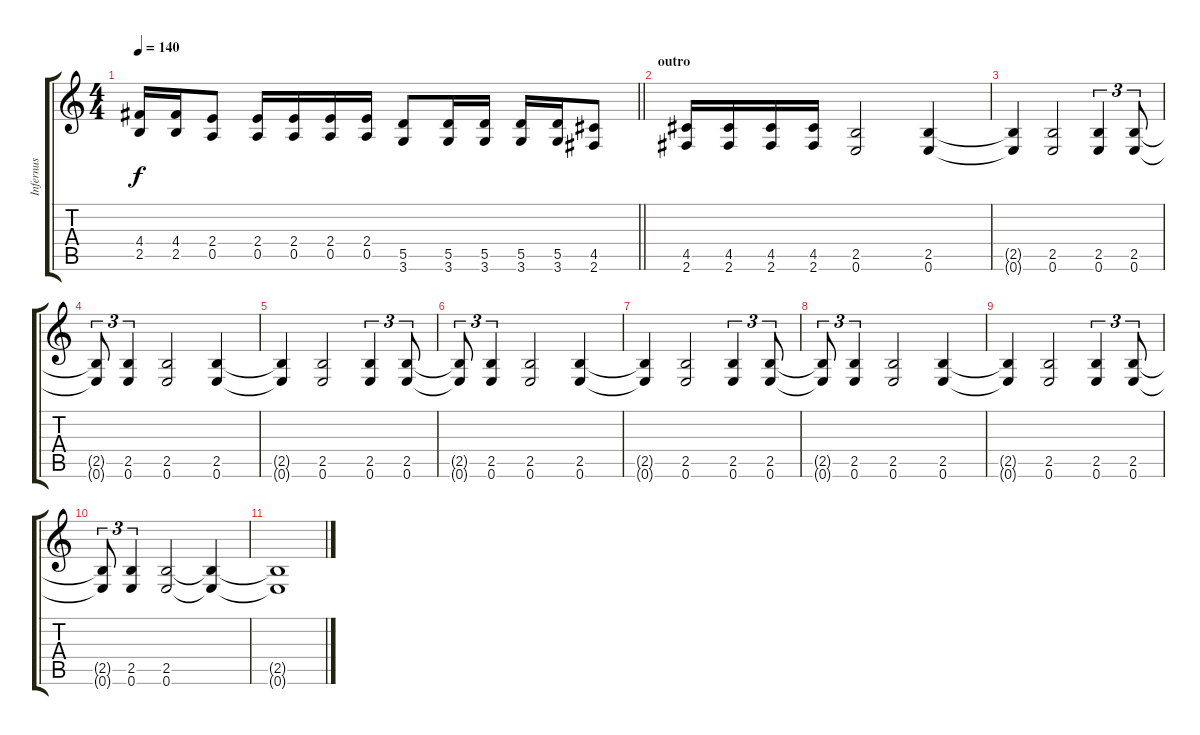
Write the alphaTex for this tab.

\track ("Infernus" "Infernus") {instrument distortionguitar}
\staff {score tabs}
\tuning (E4 B3 G3 D3 A2 E2) {hide}
\ts (4 4)
\tempo 140
\clef g2
\barLineRight lightlight
\ks c
(4.4 2.5).16{dy f} (4.4 2.5).16 (2.4 0.5).8 (2.4 0.5).16 (2.4 0.5).16 (2.4 0.5).16 (2.4 0.5).16 (5.5 3.6).8 (5.5 3.6).16 (5.5 3.6).16 (5.5 3.6).16 (5.5 3.6).16 (4.5 2.6).8 |
\section ("" "outro")
(4.5 2.6).16 (4.5 2.6).16 (4.5 2.6).16 (4.5 2.6).16 (2.5 0.6).2 (2.5 0.6).4 |
(2.5{t} 0.6{t}).4 (2.5 0.6).2 (2.5 0.6).4{tu (3 2)} (2.5 0.6).8{tu (3 2)} |
(2.5{t} 0.6{t}).8{tu (3 2)} (2.5 0.6).4{tu (3 2)} (2.5 0.6).2 (2.5 0.6).4 |
(2.5{t} 0.6{t}).4 (2.5 0.6).2 (2.5 0.6).4{tu (3 2)} (2.5 0.6).8{tu (3 2)} |
(2.5{t} 0.6{t}).8{tu (3 2)} (2.5 0.6).4{tu (3 2)} (2.5 0.6).2 (2.5 0.6).4 |
(2.5{t} 0.6{t}).4 (2.5 0.6).2 (2.5 0.6).4{tu (3 2)} (2.5 0.6).8{tu (3 2)} |
(2.5{t} 0.6{t}).8{tu (3 2)} (2.5 0.6).4{tu (3 2)} (2.5 0.6).2 (2.5 0.6).4 |
(2.5{t} 0.6{t}).4 (2.5 0.6).2 (2.5 0.6).4{tu (3 2)} (2.5 0.6).8{tu (3 2)} |
(2.5{t} 0.6{t}).8{tu (3 2)} (2.5 0.6).4{tu (3 2)} (2.5 0.6).2 (2.5{t} 0.6{t}).4 |
(2.5{t} 0.6{t}).1
